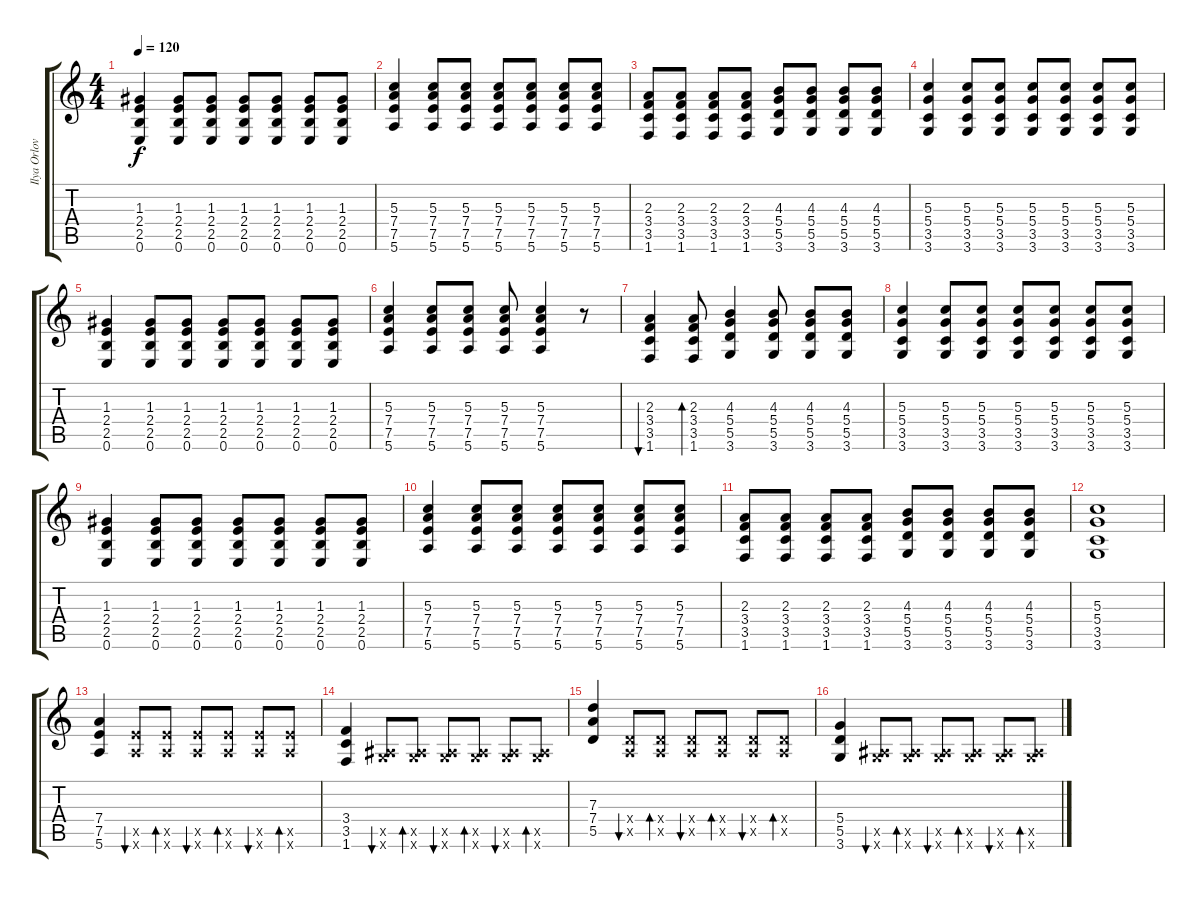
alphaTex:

\track ("Ilya Orlov" "Ilya Orlov") {instrument distortionguitar}
\staff {score tabs}
\tuning (E4 B3 G3 D3 A2 E2) {hide}
\ts (4 4)
\tempo 120
\clef g2
\ks c
(1.3 2.4 2.5 0.6).4{dy f} (1.3 2.4 2.5 0.6).8 (1.3 2.4 2.5 0.6).8 (1.3 2.4 2.5 0.6).8 (1.3 2.4 2.5 0.6).8 (1.3 2.4 2.5 0.6).8 (1.3 2.4 2.5 0.6).8 |
(5.3 7.4 7.5 5.6).4 (5.3 7.4 7.5 5.6).8 (5.3 7.4 7.5 5.6).8 (5.3 7.4 7.5 5.6).8 (5.3 7.4 7.5 5.6).8 (5.3 7.4 7.5 5.6).8 (5.3 7.4 7.5 5.6).8 |
(2.3 3.4 3.5 1.6).8 (2.3 3.4 3.5 1.6).8 (2.3 3.4 3.5 1.6).8 (2.3 3.4 3.5 1.6).8 (4.3 5.4 5.5 3.6).8 (4.3 5.4 5.5 3.6).8 (4.3 5.4 5.5 3.6).8 (4.3 5.4 5.5 3.6).8 |
(5.3 5.4 3.5 3.6).4 (5.3 5.4 3.5 3.6).8 (5.3 5.4 3.5 3.6).8 (5.3 5.4 3.5 3.6).8 (5.3 5.4 3.5 3.6).8 (5.3 5.4 3.5 3.6).8 (5.3 5.4 3.5 3.6).8 |
(1.3 2.4 2.5 0.6).4 (1.3 2.4 2.5 0.6).8 (1.3 2.4 2.5 0.6).8 (1.3 2.4 2.5 0.6).8 (1.3 2.4 2.5 0.6).8 (1.3 2.4 2.5 0.6).8 (1.3 2.4 2.5 0.6).8 |
(5.3 7.4 7.5 5.6).4 (5.3 7.4 7.5 5.6).8 (5.3 7.4 7.5 5.6).8 (5.3 7.4 7.5 5.6).8 (5.3 7.4 7.5 5.6).4 r.8 |
(2.3 3.4 3.5 1.6).4{bu 60} (2.3 3.4 3.5 1.6).8{bd 60} (4.3 5.4 5.5 3.6).4 (4.3 5.4 5.5 3.6).8 (4.3 5.4 5.5 3.6).8 (4.3 5.4 5.5 3.6).8 |
(5.3 5.4 3.5 3.6).4 (5.3 5.4 3.5 3.6).8 (5.3 5.4 3.5 3.6).8 (5.3 5.4 3.5 3.6).8 (5.3 5.4 3.5 3.6).8 (5.3 5.4 3.5 3.6).8 (5.3 5.4 3.5 3.6).8 |
(1.3 2.4 2.5 0.6).4 (1.3 2.4 2.5 0.6).8 (1.3 2.4 2.5 0.6).8 (1.3 2.4 2.5 0.6).8 (1.3 2.4 2.5 0.6).8 (1.3 2.4 2.5 0.6).8 (1.3 2.4 2.5 0.6).8 |
(5.3 7.4 7.5 5.6).4 (5.3 7.4 7.5 5.6).8 (5.3 7.4 7.5 5.6).8 (5.3 7.4 7.5 5.6).8 (5.3 7.4 7.5 5.6).8 (5.3 7.4 7.5 5.6).8 (5.3 7.4 7.5 5.6).8 |
(2.3 3.4 3.5 1.6).8 (2.3 3.4 3.5 1.6).8 (2.3 3.4 3.5 1.6).8 (2.3 3.4 3.5 1.6).8 (4.3 5.4 5.5 3.6).8 (4.3 5.4 5.5 3.6).8 (4.3 5.4 5.5 3.6).8 (4.3 5.4 5.5 3.6).8 |
(5.3 5.4 3.5 3.6).1 |
(7.4 7.5 5.6).4 (7.5{x} 5.6{x}).8{bu 60} (7.5{x} 5.6{x}).8{bd 60} (7.5{x} 5.6{x}).8{bu 60} (7.5{x} 5.6{x}).8{bd 60} (7.5{x} 5.6{x}).8{bu 60} (7.5{x} 5.6{x}).8{bd 60} |
(3.4 3.5 1.6).4 (1.5{x} 3.6{x}).8{bu 60} (1.5{x} 3.6{x}).8{bd 60} (1.5{x} 3.6{x}).8{bu 60} (1.5{x} 3.6{x}).8{bd 60} (1.5{x} 3.6{x}).8{bu 60} (1.5{x} 3.6{x}).8{bd 60} |
(7.3 7.4 5.5).4 (0.4{x} 0.5{x}).8{bu 60} (0.4{x} 0.5{x}).8{bd 60} (0.4{x} 0.5{x}).8{bu 60} (0.4{x} 0.5{x}).8{bd 60} (0.4{x} 0.5{x}).8{bu 60} (0.4{x} 0.5{x}).8{bd 60} |
(5.4 5.5 3.6).4 (1.5{x} 3.6{x}).8{bu 60} (1.5{x} 3.6{x}).8{bd 60} (1.5{x} 3.6{x}).8{bu 60} (1.5{x} 3.6{x}).8{bd 60} (1.5{x} 3.6{x}).8{bu 60} (1.5{x} 3.6{x}).8{bd 60}
